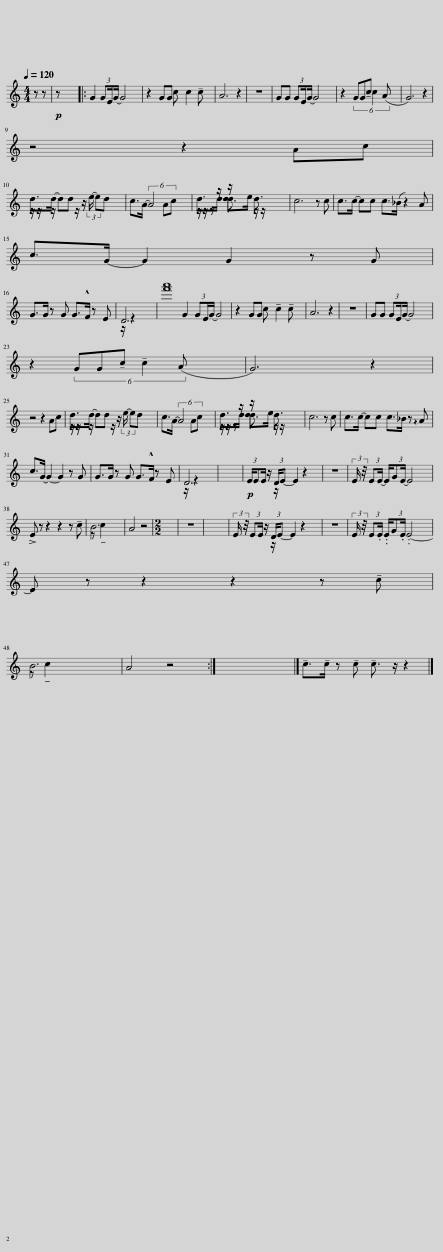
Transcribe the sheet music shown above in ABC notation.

X:1
%%score ( 1 2 )
L:1/8
Q:1/4=120
M:4/4
I:linebreak $
K:C
V:1 treble
V:2 treble
V:1
 z z |!p! z x7 |: G2 (3:2:2GE/G/- G4 x/ | z2 GG c2 !tenuto!c x | A6 z2 | %5
 z8 | GG (3:2:2GE/G/- G4 x/ | z2 (6:4:5GG!tenuto!c c2 (A x2 | G6) z2 |$ z4 z2 Ac |$ %10
 d>d- dd z/ (3:2:2e/- ed x3/2 | c>A- (6:4:3A4 Ac x2 | d>d d x d3/2 x5/2 | c6 z c | c>c- cc c>(_B z2) A |$ %15
 c>G- G2 G2 z G |$ G>G z G G>!^!F z E | D6 x2 | [f'a']8 G2 (3:2:2GE/G/- G4 | z2 GG !tenuto!c2 !tenuto!c x | %20
 A6 z2 | z8 | GG (3:2:2GE/G/- G4 x/ |$ z2 (6:4:5GG!tenuto!c !tenuto!c2 (A x2 | G6) z2 |$ %25
 z4 z2 Ac | d>d- dd z/ (3:2:2e/- ed x3/2 | c>A- (6:4:3A4 Ac x2 | d>d d x d3/2 x5/2 | c6 z c | %30
 c>c- cc c>_B z !arpeggio!A |$ c>G- G2- G2 z G | G>G z G G>!^!F z E | D6 x2 | x8 | %35
!p! (3:2:2E/EE/ z/ (3:2:2D/E- E2 z2 x | z8 | (3:2:2E/ z/4 (3:2:2EE/- E/(3:2:2GE/- E4 x5/4 |$ !>!E z z2 z2 z !tenuto!c | B6 x2 | %40
 A4 z4 |[M:2/2] x8 | z8 | x8 | (3:2:2E/ z/4 (3:2:2EE/ z/ (3:2:2D/E- E2 z2 x5/4 | %45
 z8 | (3:2:2E/ z/4 (3:2:2E.E/ .E/(3:2:2G.E/ .E4- x5/4 |$ E z z2 z2 z !tenuto!c |$ B6 x2 | A4 z4 :| %50
 x8 |] !tenuto!c>!tenuto!c z !tenuto!c !tenuto!c3/2 z/ z2 |] %52
V:2
 x2 | x8 |: x8 | x3 c x4 | x8 | %5
 x8 | x8 | x8 | x8 |$ x8 |$ %10
 z/ z/ x/ z/ x3/2 z/ x4 | x8 | z/ z/ z d>e z/ z/ x3 | x8 | x9 |$ %15
 x8 |$ x8 | z/ z2 x11/2 | x31/2 | x3 c x4 | %20
 x8 | x8 | x8 |$ x8 | x8 |$ %25
 x8 | z/ z/ x/ z/ x3/2 z/ x4 | x8 | z/ z/ z d>e z/ z/ x3 | x8 | %30
 x8 |$ x8 | x8 | z/ z2 x11/2 | x8 | %35
 x2 z/ x11/2 | x8 | x33/4 |$ x8 | z !tenuto!c2 x5 | %40
 x8 |[M:2/2] x8 | x8 | x8 | x2 z/ x23/4 | %45
 x8 | x33/4 |$ x8 |$ z !tenuto!c2 x5 | x8 :| %50
 x8 |] x8 |] %52
